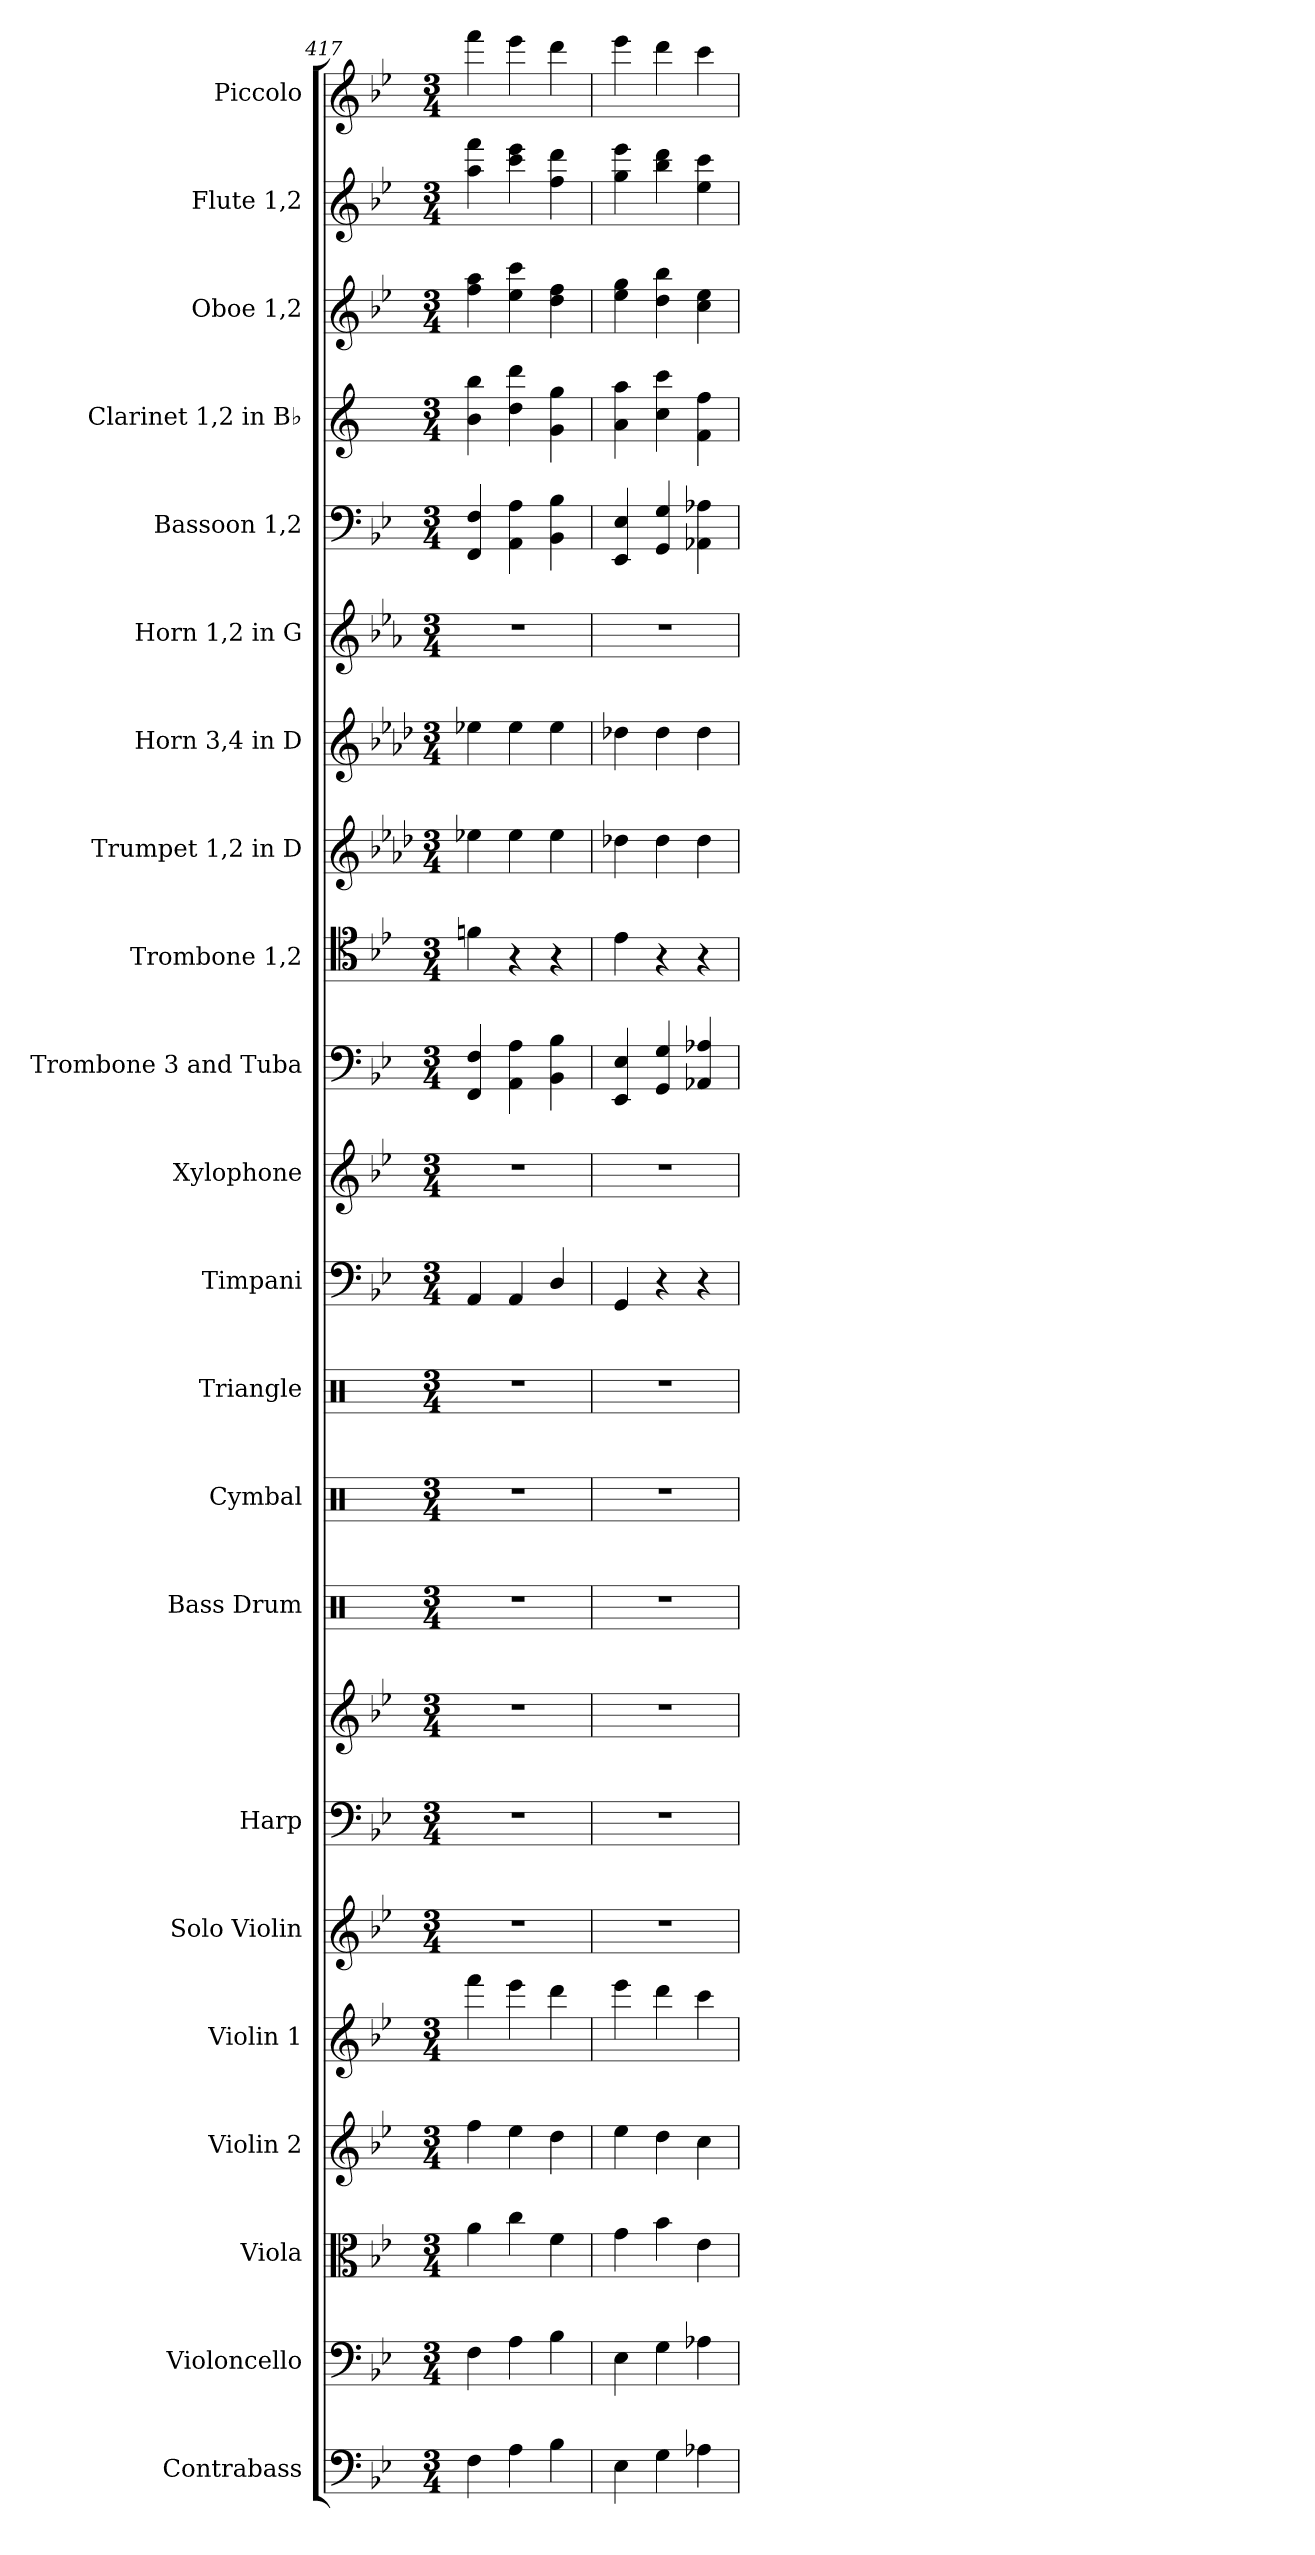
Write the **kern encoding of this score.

**kern	**kern	**kern	**kern	**kern	**kern	**kern	**kern	**kern	**kern	**kern	**kern	**kern	**kern	**kern	**kern	**kern	**kern	**kern	**kern	**kern	**kern	**kern
*part22	*part21	*part20	*part19	*part18	*part17	*part16	*part16	*part15	*part14	*part13	*part12	*part11	*part10	*part9	*part8	*part7	*part6	*part5	*part4	*part3	*part2	*part1
*staff23	*staff22	*staff21	*staff20	*staff19	*staff18	*staff17	*staff16	*staff15	*staff14	*staff13	*staff12	*staff11	*staff10	*staff9	*staff8	*staff7	*staff6	*staff5	*staff4	*staff3	*staff2	*staff1
*I"Contrabass	*I"Violoncello	*I"Viola	*I"Violin 2	*I"Violin 1	*I"Solo Violin	*I"Harp	*	*I"Bass Drum	*I"Cymbal	*I"Triangle	*I"Timpani	*I"Xylophone	*I"Trombone 3 and Tuba	*I"Trombone 1,2	*I"Trumpet 1,2 in D	*I"Horn 3,4 in D	*I"Horn 1,2 in G	*I"Bassoon 1,2	*I"Clarinet 1,2 in B♭	*I"Oboe 1,2	*I"Flute 1,2	*I"Piccolo
*I'Cb.	*I'Vc.	*I'Vla.	*I'Vln. 2	*I'Vln. 1	*I'Solo Vln.	*I'Hrp.	*	*I'B.D	*I'Cym.	*I'Trgl.	*I'Timp.	*I'Xyl.	*I'Tbn. 3 and Tba.	*I'Tbn. 1,2	*I'Tpt. 1,2 in D	*I'Hn. 3,4 in D	*I'Hn. 1,2 in G	*I'Bsn. 1,2	*I'Cl. 1,2 in B♭	*I'Ob. 1,2	*I'Fl. 1,2	*I'Picc.
!!LO:PB:g=z
*clefF4	*clefF4	*clefC3	*clefG2	*clefG2	*clefG2	*clefF4	*clefG2	*clefX	*clefX	*clefX	*clefF4	*clefG2	*clefF4	*clefC4	*clefG2	*clefG2	*clefG2	*clefF4	*clefG2	*clefG2	*clefG2	*clefG2
*ITrd7c12	*	*	*	*	*	*	*	*	*	*	*	*ITrd-7c-12	*	*	*ITrd-1c-2	*ITrd6c10	*ITrd5c9	*	*ITrd1c2	*	*	*ITrd-7c-12
*k[b-e-]	*k[b-e-]	*k[b-e-]	*k[b-e-]	*k[b-e-]	*k[b-e-]	*k[b-e-]	*k[b-e-]	*k[]	*k[]	*k[]	*k[b-e-]	*k[b-e-]	*k[b-e-]	*k[b-e-]	*k[b-e-]	*k[b-e-]	*k[b-e-a-d-g-c-]	*k[b-e-]	*k[b-e-]	*k[b-e-]	*k[b-e-]	*k[b-e-]
*M3/4	*M3/4	*M3/4	*M3/4	*M3/4	*M3/4	*M3/4	*M3/4	*M3/4	*M3/4	*M3/4	*M3/4	*M3/4	*M3/4	*M3/4	*M3/4	*M3/4	*M3/4	*M3/4	*M3/4	*M3/4	*M3/4	*M3/4
=417	=417	=417	=417	=417	=417	=417	=417	=417	=417	=417	=417	=417	=417	=417	=417	=417	=417	=417	=417	=417	=417	=417
4FF\	4F\	4a\	4ff\	4fff\	2.r	2.r	2.r	2.r	2.r	2.r	4AA/	2.r	4FF/ 4F/	4fn\	4ffn\	4fn\	2.r	4FF/ 4F/	4a\ 4aa\	4ff\ 4aa\	4aa\ 4fff\	4ffff\
4AA\	4A\	4cc\	4ee-\	4eee-\	.	.	.	.	.	.	4AA/	.	4AA\ 4A\	4r	4ff\	4f\	.	4AA\ 4A\	4cc\ 4ccc\	4ee-\ 4ccc\	4ccc\ 4eee-\	4eeee-\
4BB-\	4B-\	4f\	4dd\	4ddd\	.	.	.	.	.	.	4D/	.	4BB-\ 4B-\	4r	4ff\	4f\	.	4BB-\ 4B-\	4f\ 4ff\	4dd\ 4ff\	4ff\ 4ddd\	4dddd\
=418	=418	=418	=418	=418	=418	=418	=418	=418	=418	=418	=418	=418	=418	=418	=418	=418	=418	=418	=418	=418	=418	=418
4EE-\	4E-\	4g\	4ee-\	4eee-\	2.r	2.r	2.r	2.r	2.r	2.r	4GG/	2.r	4EE-/ 4E-/	4e-\	4ee-X\	4e-X\	2.r	4EE-/ 4E-/	4g\ 4gg\	4ee-\ 4gg\	4gg\ 4eee-\	4eeee-\
4GG\	4G\	4b-\	4dd\	4ddd\	.	.	.	.	.	.	4r	.	4GG/ 4G/	4r	4ee-\	4e-\	.	4GG/ 4G/	4b-\ 4bb-\	4dd\ 4bb-\	4bb-\ 4ddd\	4dddd\
4AA-X\	4A-X\	4e-\	4cc\	4ccc\	.	.	.	.	.	.	4r	.	4AA-X/ 4A-X/	4r	4ee-\	4e-\	.	4AA-X\ 4A-X\	4e-\ 4ee-\	4cc\ 4ee-\	4ee-\ 4ccc\	4cccc\
=	=	=	=	=	=	=	=	=	=	=	=	=	=	=	=	=	=	=	=	=	=	=
*-	*-	*-	*-	*-	*-	*-	*-	*-	*-	*-	*-	*-	*-	*-	*-	*-	*-	*-	*-	*-	*-	*-
